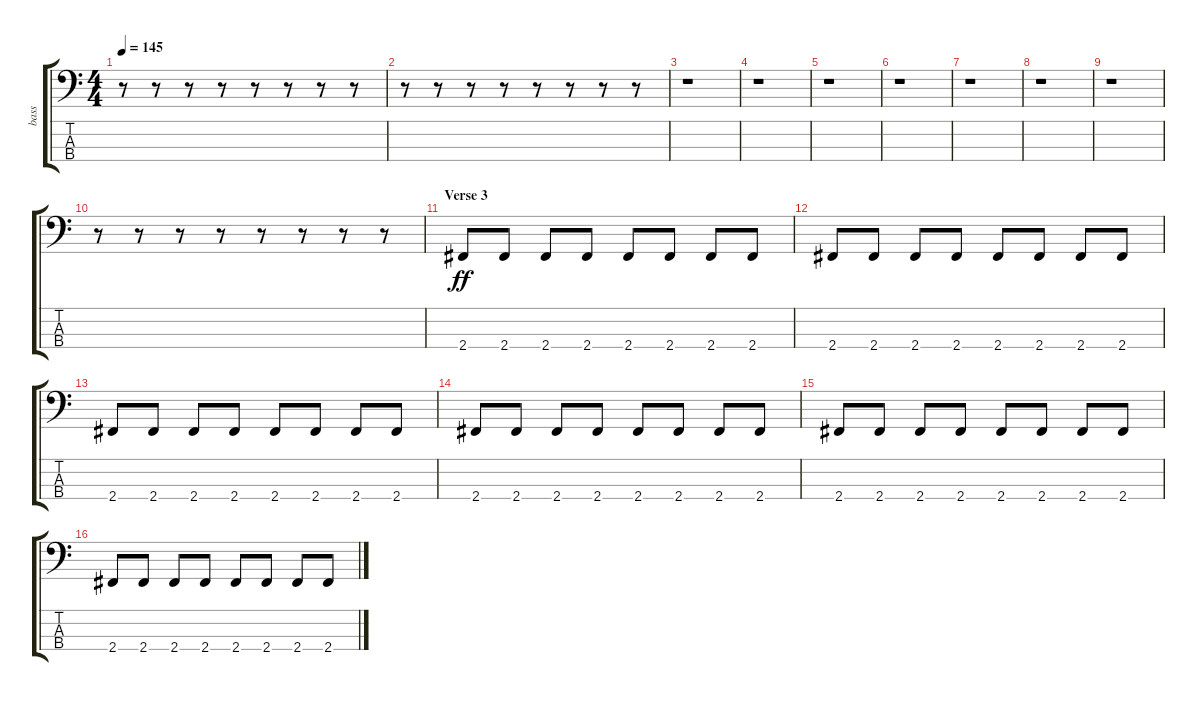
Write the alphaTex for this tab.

\track ("bass" "bass") {instrument electricbassfinger}
\staff {score tabs}
\tuning (G2 D2 A1 E1) {hide}
\ts (4 4)
\tempo 145
\clef f4
\ks c
r.8{dy f} r.8 r.8 r.8 r.8 r.8 r.8 r.8 |
r.8 r.8 r.8 r.8 r.8 r.8 r.8 r.8 |
r.1 |
r.1 |
r.1 |
r.1 |
r.1 |
r.1 |
r.1 |
r.8 r.8 r.8 r.8 r.8 r.8 r.8 r.8 |
\section ("" "Verse 3")
2.4.8{dy ff} 2.4.8 2.4.8 2.4.8 2.4.8 2.4.8 2.4.8 2.4.8 |
2.4.8 2.4.8 2.4.8 2.4.8 2.4.8 2.4.8 2.4.8 2.4.8 |
2.4.8 2.4.8 2.4.8 2.4.8 2.4.8 2.4.8 2.4.8 2.4.8 |
2.4.8 2.4.8 2.4.8 2.4.8 2.4.8 2.4.8 2.4.8 2.4.8 |
2.4.8 2.4.8 2.4.8 2.4.8 2.4.8 2.4.8 2.4.8 2.4.8 |
2.4.8 2.4.8 2.4.8 2.4.8 2.4.8 2.4.8 2.4.8 2.4.8
